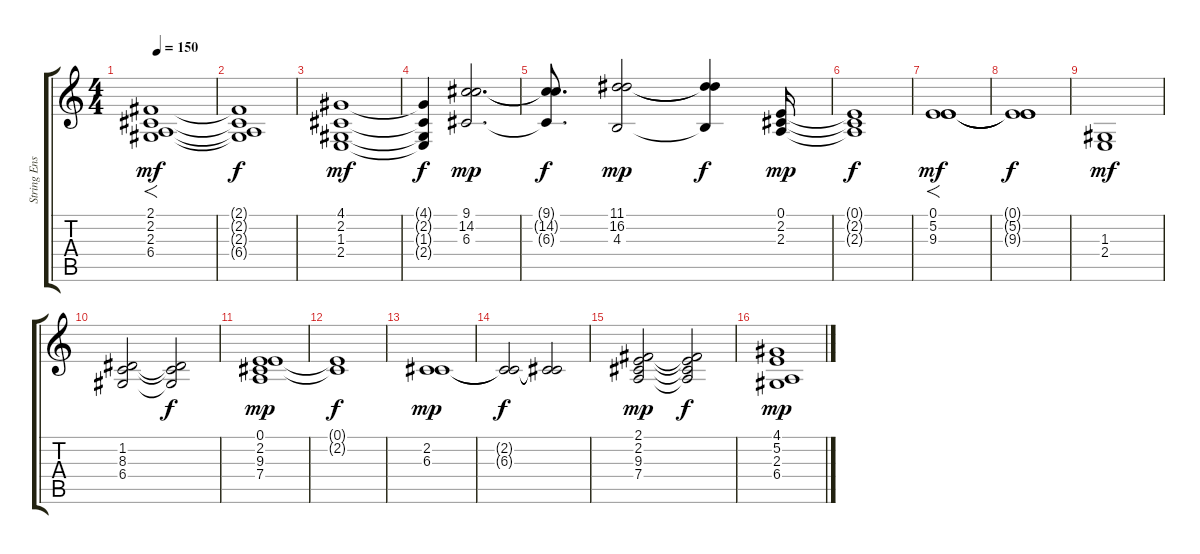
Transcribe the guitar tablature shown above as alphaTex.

\track ("String Ensemble" "String Ens") {instrument stringensemble1}
\staff {score tabs}
\tuning (E4 B3 G3 D3 A2 E2) {hide}
\ts (4 4)
\tempo 150
\clef g2
\ks c
(2.1 2.2 2.3 6.4).1{f dy mf} |
(2.1{t} 2.2{t} 2.3{t} 6.4{t}).1{dy f} |
(4.1 2.2 1.3 2.4).1{dy mf} |
(4.1{t} 2.2{t} 1.3{t} 2.4{t}).4{dy f volume 7} (9.1 14.2 6.3).2{d dy mp volume 11} |
(9.1{t} 14.2{t} 6.3{t}).8{d dy f volume 7} (11.1 16.2 4.3).2{dy mp volume 11} (11.1{t} 16.2{t} 4.3{t}).4{dy f volume 4} (0.1 2.2 2.3).16{dy mp volume 11} |
(0.1{t} 2.2{t} 2.3{t}).1{dy f} |
(0.1 5.2 9.3).1{f dy mf} |
(0.1{t} 5.2{t} 9.3{t}).1{dy f} |
(1.3 2.4).1{dy mf} |
(1.2 8.3 6.4).2 (1.2{t} 8.3{t} 6.4{t}).2{dy f volume 7} |
(0.1 2.2 9.3 7.4).1{dy mp volume 11} |
(0.1{t} 2.2{t}).1{dy f} |
(2.2 6.3).1{dy mp} |
(2.2{t} 6.3{t}).2{dy f} (2.2{t} 6.3{t}).2{volume 7} |
(2.1 2.2 9.3 7.4).2{dy mp volume 11} (2.1{t} 2.2{t} 9.3{t} 7.4{t}).2{dy f volume 8} |
(4.1 5.2 2.3 6.4).1{dy mp volume 11}
